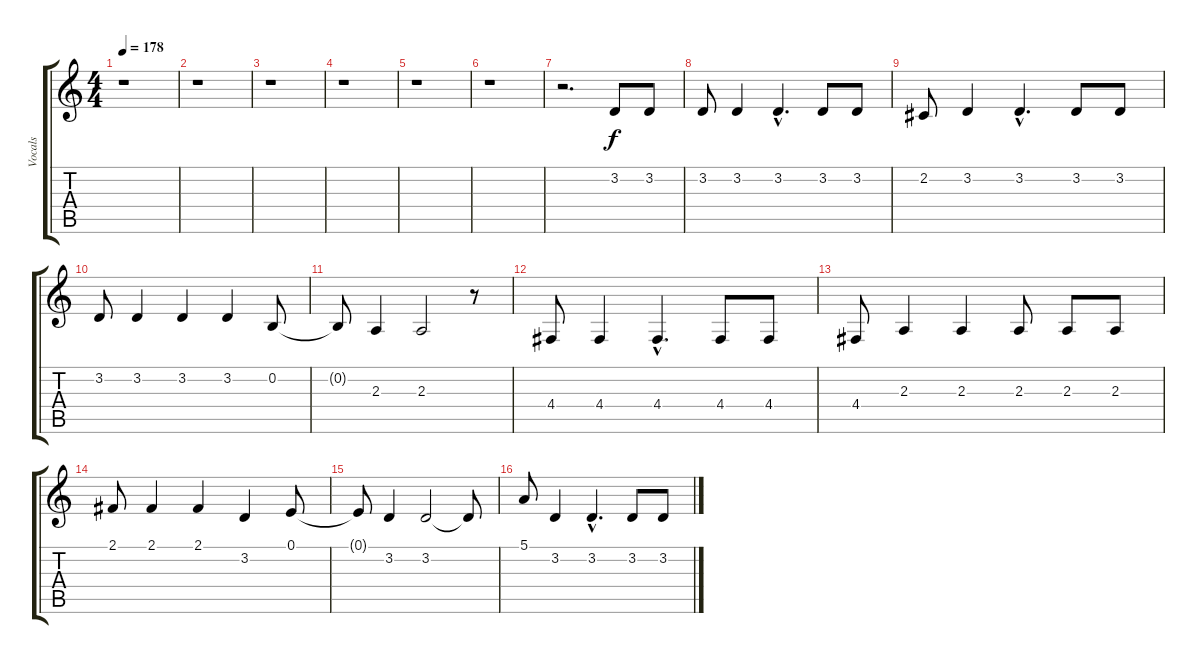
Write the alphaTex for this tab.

\track ("Vocals" "Vocals") {instrument violin}
\staff {score tabs}
\tuning (E4 B3 G3 D3 A2 E2) {hide}
\ts (4 4)
\tempo 178
\clef g2
\ks c
r.1{dy f} |
r.1 |
r.1 |
r.1 |
r.1 |
r.1 |
r.2{d} 3.2.8 3.2.8 |
3.2.8 3.2.4 3.2{hac}.4{d} 3.2.8 3.2.8 |
2.2.8 3.2.4 3.2{hac}.4{d} 3.2.8 3.2.8 |
3.2.8 3.2.4 3.2.4 3.2.4 0.2.8 |
0.2{t}.8 2.3.4 2.3.2 r.8 |
4.4.8 4.4.4 4.4{hac}.4{d} 4.4.8 4.4.8 |
4.4.8 2.3.4 2.3.4 2.3.8 2.3.8 2.3.8 |
2.1.8 2.1.4 2.1.4 3.2.4 0.1.8 |
0.1{t}.8 3.2.4 3.2.2 3.2{t}.8 |
5.1.8 3.2.4 3.2{hac}.4{d} 3.2.8 3.2.8
